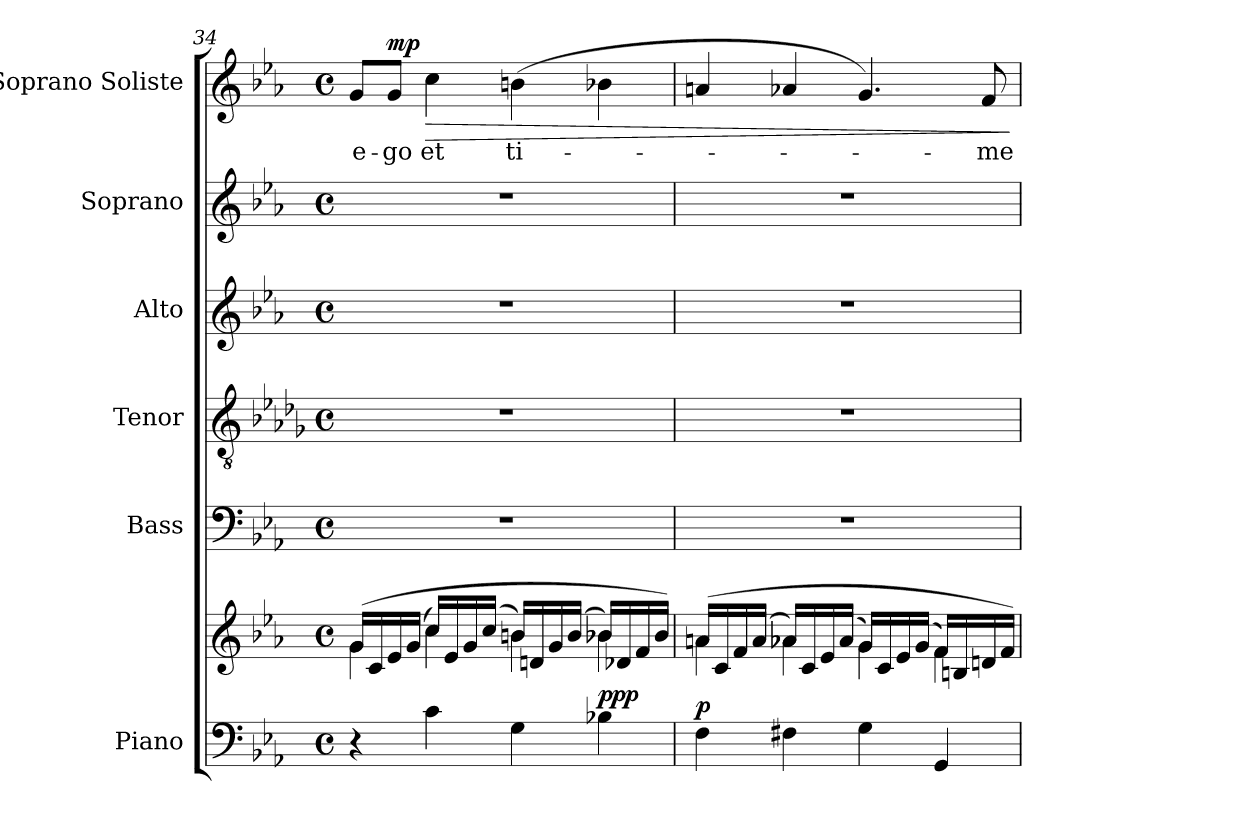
**kern	**kern	**dynam	**kern	**kern	**kern	**kern	**kern	**text	**dynam
*part6	*part6	*part6	*part5	*part4	*part3	*part2	*part1	*part1	*part1
*staff7	*staff6	*staff6/7	*staff5	*staff4	*staff3	*staff2	*staff1	*staff1	*staff1
*I"Piano	*	*	*I"Bass	*I"Tenor	*I"Alto	*I"Soprano	*I"Soprano Soliste	*	*
*I'Pno.	*	*	*I'B.	*I'T.	*I'A.	*I'S.	*	*	*
*clefF4	*clefG2	*	*clefF4	*clefGv2	*clefG2	*clefG2	*clefG2	*	*
*	*	*	*	*ITrd8c14	*	*	*	*	*
*k[b-e-a-]	*k[b-e-a-]	*	*k[b-e-a-]	*k[b-e-a-d-g-]	*k[b-e-a-]	*k[b-e-a-]	*k[b-e-a-]	*	*
*M4/4	*M4/4	*	*M4/4	*M4/4	*M4/4	*M4/4	*M4/4	*	*
*met(c)	*met(c)	*	*met(c)	*met(c)	*met(c)	*met(c)	*met(c)	*	*
=34	=34	=34	=34	=34	=34	=34	=34	=34	=34
*	*^	*	*	*	*	*	*	*	*
4r	(>16g/LL	4g\	.	1r	1r	1r	1r	8g/L	e-	.
.	16c/	.	.	.	.	.	.	.	.	.
!	!	!	!	!	!	!	!	!	!	!LO:DY:a
.	16e-/	.	.	.	.	.	.	8g/J	-go	mp
.	(16g/JJ	.	.	.	.	.	.	.	.	.
!	!	!	!	!	!	!	!	!	!	!LO:HP:b
4c\	16cc/LL)	4cc\	.	.	.	.	.	4cc\	et	>
.	16e-/	.	.	.	.	.	.	.	.	.
.	16g/	.	.	.	.	.	.	.	.	.
.	(16cc/JJ	.	.	.	.	.	.	.	.	.
4G\	16bn/LL)	4b\	.	.	.	.	.	(4bn\	ti-	.
.	16dn/	.	.	.	.	.	.	.	.	.
.	16g/	.	.	.	.	.	.	.	.	.
.	(16b/JJ	.	.	.	.	.	.	.	.	.
!	!	!	!LO:DY:a=2	!	!	!	!	!	!	!
4B-X\	16b-X/LL)	4b-\	ppp	.	.	.	.	4b-X\	.	.
.	16d-X/	.	.	.	.	.	.	.	.	.
.	16f/	.	.	.	.	.	.	.	.	.
.	16b-/JJ)	.	.	.	.	.	.	.	.	.
!!LO:PB:g=z
=35	=35	=35	=35	=35	=35	=35	=35	=35	=35	=35
!	!	!	!LO:DY:a=2	!	!	!	!	!	!	!
4F\	(>16an/LL	4a\	p	1r	1r	1r	1r	4an/	.	.
.	16c/	.	.	.	.	.	.	.	.	.
.	16f/	.	.	.	.	.	.	.	.	.
.	(16a/JJ	.	.	.	.	.	.	.	.	.
4F#X\	16a-X/LL)	4a-\	.	.	.	.	.	4a-X/	.	.
.	16c/	.	.	.	.	.	.	.	.	.
.	16e-/	.	.	.	.	.	.	.	.	.
.	(16a-/JJ	.	.	.	.	.	.	.	.	.
4G\	16g/LL)	4g\	.	.	.	.	.	4.g/)	.	.
.	16c/	.	.	.	.	.	.	.	.	.
.	16e-/	.	.	.	.	.	.	.	.	.
.	(16g/JJ	.	.	.	.	.	.	.	.	.
4GG/	16f/LL)	4f\	.	.	.	.	.	.	.	.
.	16Bn/	.	.	.	.	.	.	.	.	.
.	16dn/	.	.	.	.	.	.	8f/	-me-	.
.	16f/JJ)	.	.	.	.	.	.	.	.	.
*	*v	*v	*	*	*	*	*	*	*	*
.	.	.	.	.	.	.	.	.	]
=	=	=	=	=	=	=	=	=	=
*-	*-	*-	*-	*-	*-	*-	*-	*-	*-
